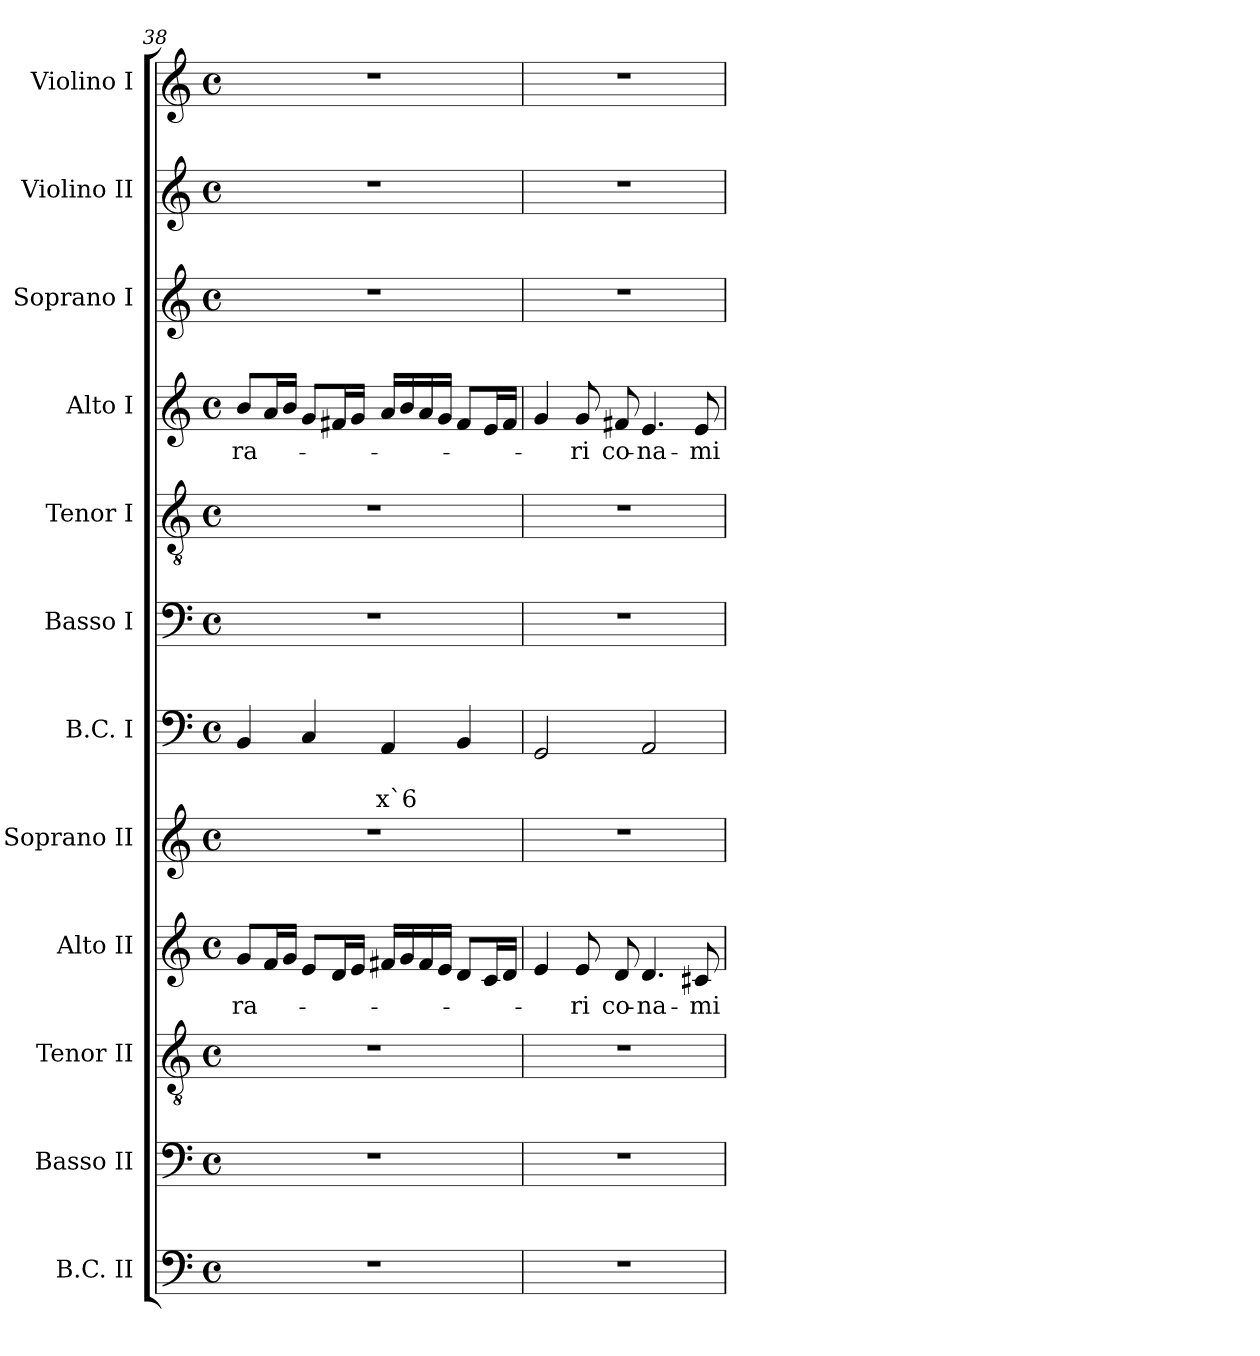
**kern	**kern	**kern	**kern	**text	**kern	**kern	**text	**text	**kern	**kern	**kern	**text	**kern	**kern	**kern
*part12	*part11	*part10	*part9	*part9	*part8	*part7	*part7	*part7	*part6	*part5	*part4	*part4	*part3	*part2	*part1
*staff12	*staff11	*staff10	*staff9	*staff9	*staff8	*staff7	*staff7	*staff7	*staff6	*staff5	*staff4	*staff4	*staff3	*staff2	*staff1
*I"B.C. II	*I"Basso II	*I"Tenor II	*I"Alto II	*	*I"Soprano II	*I"B.C. I	*	*	*I"Basso I	*I"Tenor I	*I"Alto I	*	*I"Soprano I	*I"Violino II	*I"Violino I
*I'BC2	*I'B 2	*I'T 2	*I'A 2	*	*I'S 2	*I'BC1	*	*	*I'B 1	*I'T 1	*I'A 1	*	*I'S 1	*I'Vln. II	*I'Vln. I
!!LO:PB:g=z
*clefF4	*clefF4	*clefGv2	*clefG2	*	*clefG2	*clefF4	*	*	*clefF4	*clefGv2	*clefG2	*	*clefG2	*clefG2	*clefG2
*k[]	*k[]	*k[]	*k[]	*	*k[]	*k[]	*	*	*k[]	*k[]	*k[]	*	*k[]	*k[]	*k[]
*C:	*C:	*C:	*C:	*	*C:	*C:	*	*	*C:	*C:	*C:	*	*C:	*C:	*C:
*M4/4	*M4/4	*M4/4	*M4/4	*	*M4/4	*M4/4	*	*	*M4/4	*M4/4	*M4/4	*	*M4/4	*M4/4	*M4/4
*met(c)	*met(c)	*met(c)	*met(c)	*	*met(c)	*met(c)	*	*	*met(c)	*met(c)	*met(c)	*	*met(c)	*met(c)	*met(c)
=38	=38	=38	=38	=38	=38	=38	=38	=38	=38	=38	=38	=38	=38	=38	=38
!	!	!	!	!LO:LY:b	!	!	!	!	!	!	!	!	!	!	!
!	!	!	!	!	!	!	!	!	!	!	!	!LO:LY:b	!	!	!
1r	1r	1r	8g/L	-ra-	1r	4BB/	.	.	1r	1r	8b/L	-ra-	1r	1r	1r
.	.	.	16f/L	.	.	.	.	.	.	.	16a/L	.	.	.	.
.	.	.	16g/JJ	.	.	.	.	.	.	.	16b/JJ	.	.	.	.
.	.	.	8e/L	.	.	4C/	.	.	.	.	8g/L	.	.	.	.
.	.	.	16d/L	.	.	.	.	.	.	.	16f#X/L	.	.	.	.
.	.	.	16e/JJ	.	.	.	.	.	.	.	16g/JJ	.	.	.	.
!	!	!	!	!	!	!	!	!LO:LY:b	!	!	!	!	!	!	!
.	.	.	16f#X/LL	.	.	4AA/	.	x`6	.	.	16a/LL	.	.	.	.
.	.	.	16g/	.	.	.	.	.	.	.	16b/	.	.	.	.
.	.	.	16f#/	.	.	.	.	.	.	.	16a/	.	.	.	.
.	.	.	16e/JJ	.	.	.	.	.	.	.	16g/JJ	.	.	.	.
.	.	.	8d/L	.	.	4BB/	.	.	.	.	8f#/L	.	.	.	.
.	.	.	16c/L	.	.	.	.	.	.	.	16e/L	.	.	.	.
.	.	.	16d/JJ	.	.	.	.	.	.	.	16f#/JJ	.	.	.	.
=39	=39	=39	=39	=39	=39	=39	=39	=39	=39	=39	=39	=39	=39	=39	=39
1r	1r	1r	4e/	.	1r	2GG/	.	.	1r	1r	4g/	.	1r	1r	1r
!	!	!	!	!LO:LY:b	!	!	!	!	!	!	!	!	!	!	!
!	!	!	!	!	!	!	!	!	!	!	!	!LO:LY:b	!	!	!
.	.	.	8e/	-ri	.	.	.	.	.	.	8g/	-ri	.	.	.
!	!	!	!	!LO:LY:b	!	!	!	!	!	!	!	!	!	!	!
!	!	!	!	!	!	!	!	!	!	!	!	!LO:LY:b	!	!	!
.	.	.	8d/	co-	.	.	.	.	.	.	8f#X/	co-	.	.	.
!	!	!	!	!LO:LY:b	!	!	!	!	!	!	!	!	!	!	!
!	!	!	!	!	!	!	!	!	!	!	!	!LO:LY:b	!	!	!
.	.	.	4.d/	-na-	.	2AA/	.	.	.	.	4.e/	-na-	.	.	.
!	!	!	!	!LO:LY:b	!	!	!	!	!	!	!	!	!	!	!
!	!	!	!	!	!	!	!	!	!	!	!	!LO:LY:b	!	!	!
.	.	.	8c#X/	-mi-	.	.	.	.	.	.	8e/	-mi-	.	.	.
=	=	=	=	=	=	=	=	=	=	=	=	=	=	=	=
*-	*-	*-	*-	*-	*-	*-	*-	*-	*-	*-	*-	*-	*-	*-	*-
